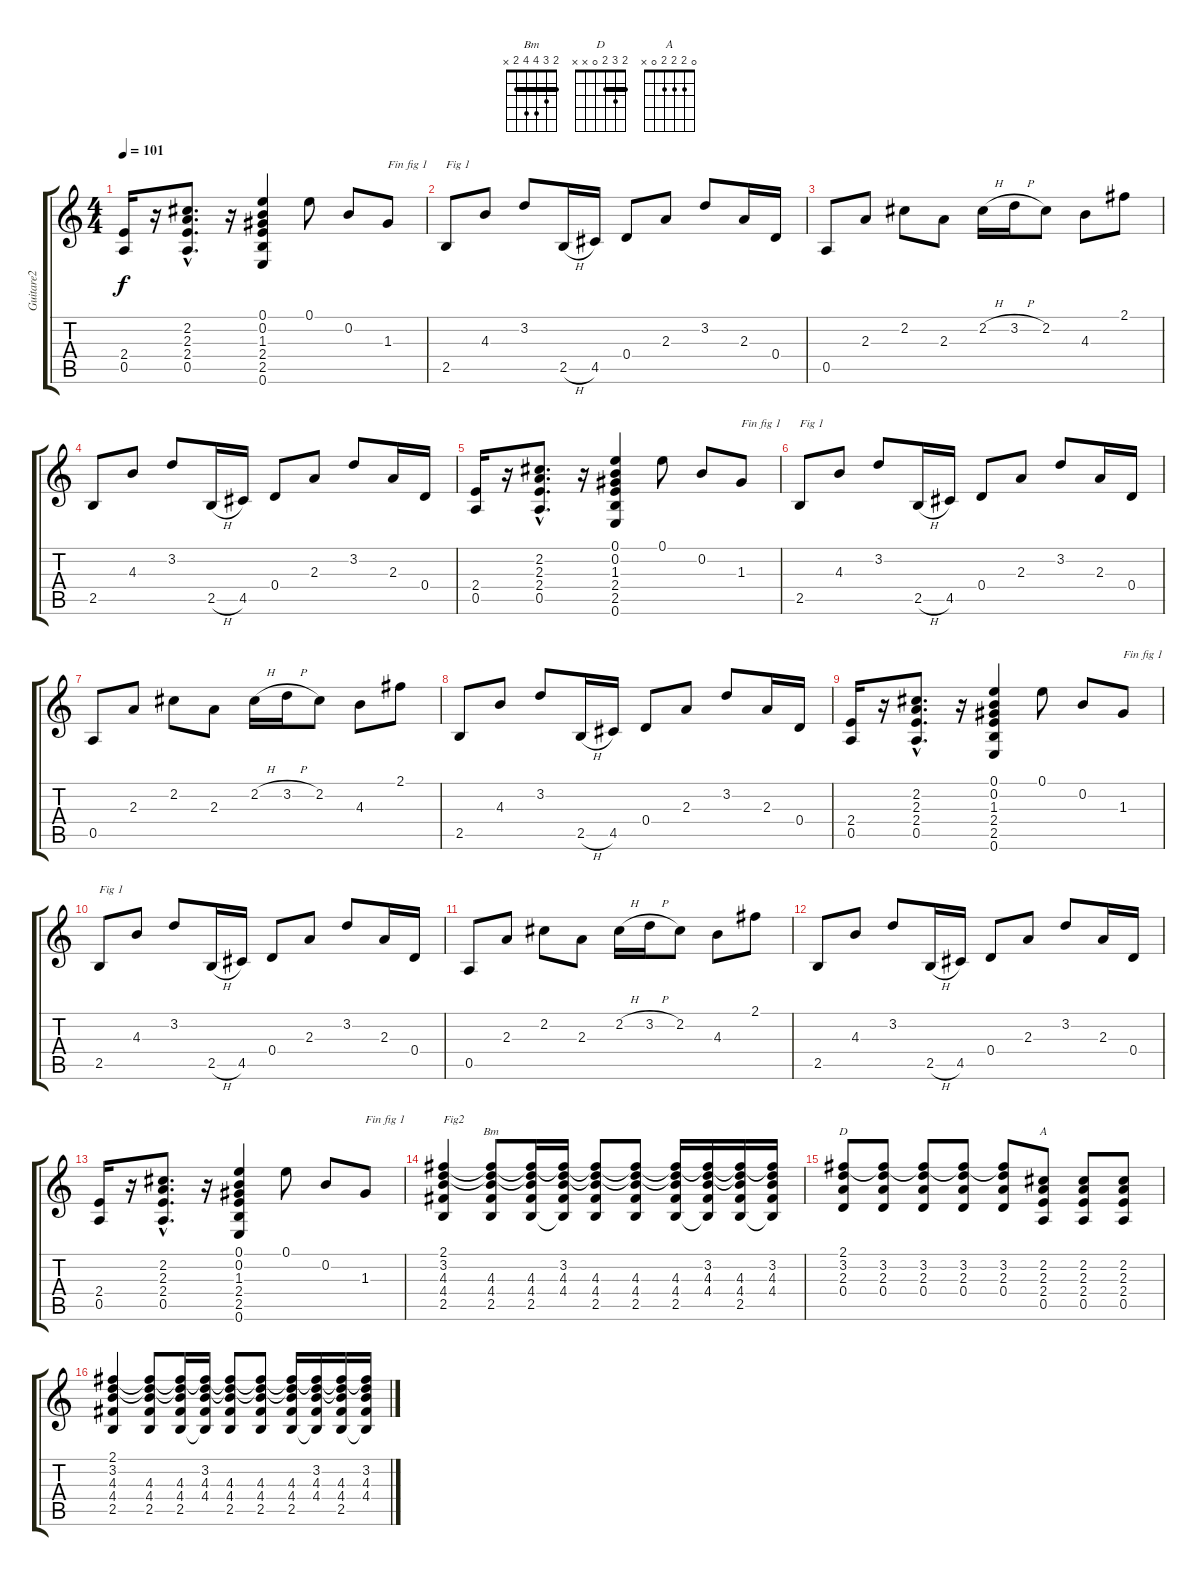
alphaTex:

\track ("Guitare2" "Guitare2") {instrument acousticguitarnylon}
\staff {score tabs}
\tuning (E4 B3 G3 D3 A2 E2) {hide}
\chord ("Bm" 2 3 4 4 2 x) {barre 2}
\chord ("D" 2 3 2 0 x x) {barre 2}
\chord ("A" 0 2 2 2 0 x)
\ts (4 4)
\tempo 101
\clef g2
\ks c
(2.4 0.5).16{dy f} r.16 (2.2{hac} 2.3{hac} 2.4{hac} 0.5{hac}).8{d} r.16 (0.1 0.2 1.3 2.4 2.5 0.6).4 0.1.8 0.2.8 1.3.8{txt "Fin fig 1"} |
2.5.8{txt "Fig 1"} 4.3.8 3.2.8 2.5{h}.16 4.5.16 0.4.8 2.3.8 3.2.8 2.3.16 0.4.16 |
0.5.8 2.3.8 2.2.8 2.3.8 2.2{h}.16 3.2{h}.16 2.2.8 4.3.8 2.1.8 |
2.5.8 4.3.8 3.2.8 2.5{h}.16 4.5.16 0.4.8 2.3.8 3.2.8 2.3.16 0.4.16 |
(2.4 0.5).16 r.16 (2.2{hac} 2.3{hac} 2.4{hac} 0.5{hac}).8{d} r.16 (0.1 0.2 1.3 2.4 2.5 0.6).4 0.1.8 0.2.8 1.3.8{txt "Fin fig 1"} |
2.5.8{txt "Fig 1"} 4.3.8 3.2.8 2.5{h}.16 4.5.16 0.4.8 2.3.8 3.2.8 2.3.16 0.4.16 |
0.5.8 2.3.8 2.2.8 2.3.8 2.2{h}.16 3.2{h}.16 2.2.8 4.3.8 2.1.8 |
2.5.8 4.3.8 3.2.8 2.5{h}.16 4.5.16 0.4.8 2.3.8 3.2.8 2.3.16 0.4.16 |
(2.4 0.5).16 r.16 (2.2{hac} 2.3{hac} 2.4{hac} 0.5{hac}).8{d} r.16 (0.1 0.2 1.3 2.4 2.5 0.6).4 0.1.8 0.2.8 1.3.8{txt "Fin fig 1"} |
2.5.8{txt "Fig 1"} 4.3.8 3.2.8 2.5{h}.16 4.5.16 0.4.8 2.3.8 3.2.8 2.3.16 0.4.16 |
0.5.8 2.3.8 2.2.8 2.3.8 2.2{h}.16 3.2{h}.16 2.2.8 4.3.8 2.1.8 |
2.5.8 4.3.8 3.2.8 2.5{h}.16 4.5.16 0.4.8 2.3.8 3.2.8 2.3.16 0.4.16 |
(2.4 0.5).16 r.16 (2.2{hac} 2.3{hac} 2.4{hac} 0.5{hac}).8{d} r.16 (0.1 0.2 1.3 2.4 2.5 0.6).4 0.1.8 0.2.8 1.3.8{txt "Fin fig 1"} |
(2.1 3.2 4.3 4.4 2.5).4{txt "Fig2"} (2.1{t} 3.2{t} 4.3 4.4 2.5).8{ch "Bm"} (2.1{t} 3.2{t} 4.3 4.4 2.5).16 (2.1{t} 3.2 4.3 4.4 2.5{t}).16 (2.1{t} 3.2{t} 4.3 4.4 2.5).8 (2.1{t} 3.2{t} 4.3 4.4 2.5).8 (2.1{t} 3.2{t} 4.3 4.4 2.5).16 (2.1{t} 3.2 4.3 4.4 2.5{t}).16 (2.1{t} 3.2{t} 4.3 4.4 2.5).16 (2.1{t} 3.2 4.3 4.4 2.5{t}).16 |
(2.1 3.2 2.3 0.4).8{ch "D"} (2.1{t} 3.2 2.3 0.4).8 (2.1{t} 3.2 2.3 0.4).8 (2.1{t} 3.2 2.3 0.4).8 (2.1{t} 3.2 2.3 0.4).8 (2.2 2.3 2.4 0.5).8{ch "A"} (2.2 2.3 2.4 0.5).8 (2.2 2.3 2.4 0.5).8 |
(2.1 3.2 4.3 4.4 2.5).4 (2.1{t} 3.2{t} 4.3 4.4 2.5).8 (2.1{t} 3.2{t} 4.3 4.4 2.5).16 (2.1{t} 3.2 4.3 4.4 2.5{t}).16 (2.1{t} 3.2{t} 4.3 4.4 2.5).8 (2.1{t} 3.2{t} 4.3 4.4 2.5).8 (2.1{t} 3.2{t} 4.3 4.4 2.5).16 (2.1{t} 3.2 4.3 4.4 2.5{t}).16 (2.1{t} 3.2{t} 4.3 4.4 2.5).16 (2.1{t} 3.2 4.3 4.4 2.5{t}).16
